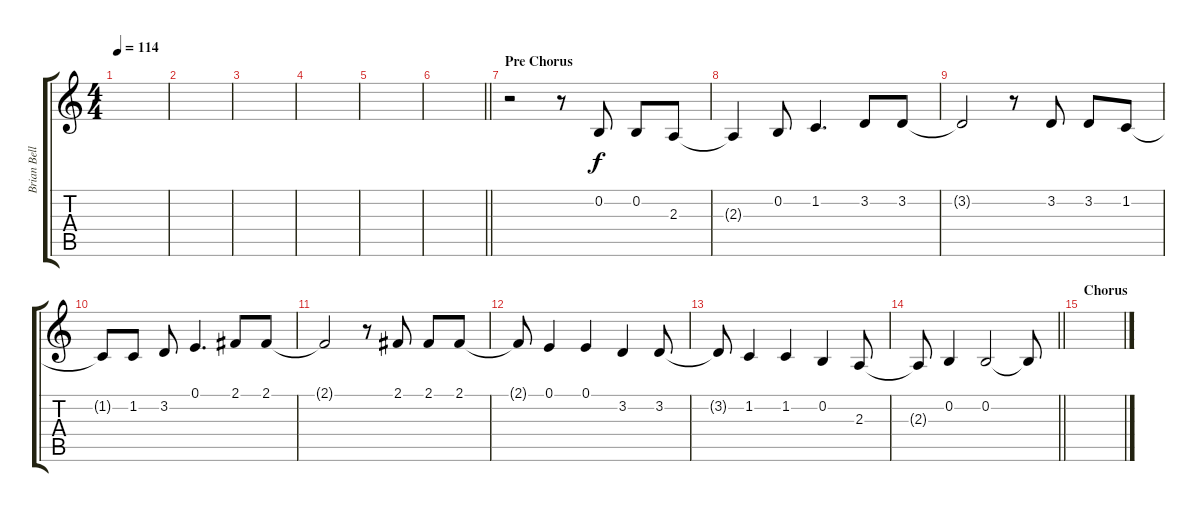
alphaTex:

\track ("Brian Bell - Backup Vocals" "Brian Bell") {instrument clarinet}
\staff {score tabs}
\tuning (E4 B3 G3 D3 A2 E2) {hide}
\ts (4 4)
\tempo 114
\clef g2
\ks c
|
|
|
|
|
\barLineRight lightlight
|
\section ("" "Pre Chorus")
r.2 r.8 0.2.8 0.2.8 2.3.8 |
2.3{t}.4 0.2.8 1.2.4{d} 3.2.8 3.2.8 |
3.2{t}.2 r.8 3.2.8 3.2.8 1.2.8 |
1.2{t}.8 1.2.8 3.2.8 0.1.4{d} 2.1.8 2.1.8 |
2.1{t}.2 r.8 2.1.8 2.1.8 2.1.8 |
2.1{t}.8 0.1.4 0.1.4 3.2.4 3.2.8 |
3.2{t}.8 1.2.4 1.2.4 0.2.4 2.3.8 |
\barLineRight lightlight
2.3{t}.8 0.2.4 0.2.2 0.2{t}.8 |
\section ("" "Chorus")
